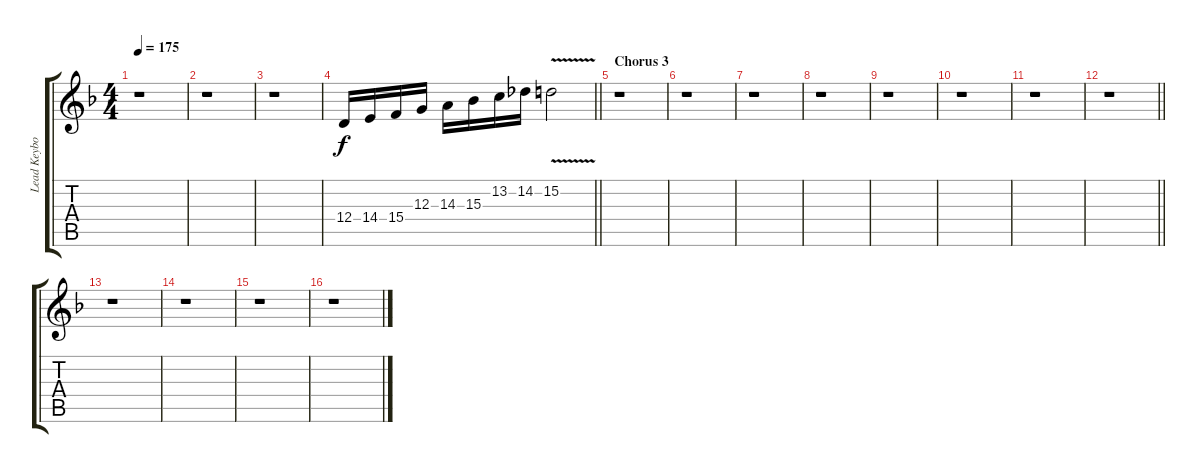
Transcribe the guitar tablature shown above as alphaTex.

\track ("Lead Keyboard 1: Juha Mäenpää" "Lead Keybo") {instrument brasssection}
\staff {score tabs}
\tuning (E4 B3 G3 D3 A2 E2) {hide}
\ts (4 4)
\tempo 175
\clef g2
\ks dminor
r.1{dy f} |
r.1 |
r.1 |
\barLineRight lightlight
12.4.16 14.4.16 15.4.16 12.3.16 14.3.16 15.3.16 13.2.16 14.2.16 15.2{v}.2 |
\section ("" "Chorus 3")
r.1 |
r.1 |
r.1 |
r.1 |
r.1 |
r.1 |
r.1 |
\barLineRight lightlight
r.1 |
r.1 |
r.1 |
r.1 |
r.1
